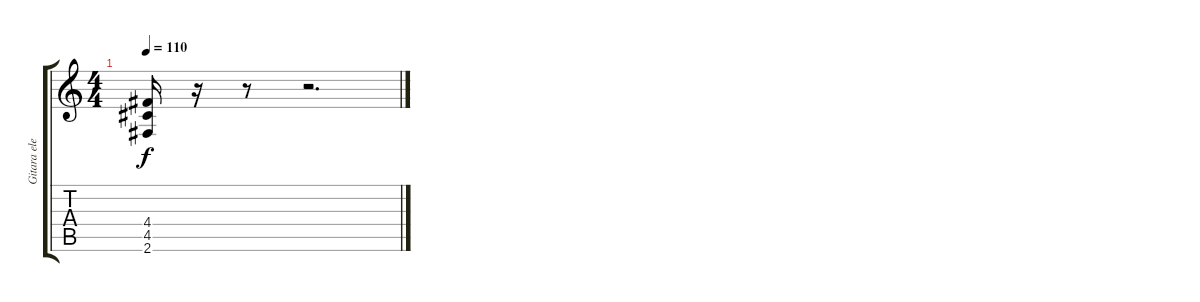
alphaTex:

\track ("Gitara elektryczna" "Gitara ele") {instrument distortionguitar}
\staff {score tabs}
\tuning (E4 B3 G3 D3 A2 E2) {hide}
\ts (4 4)
\tempo 110
\clef g2
\ks c
(4.4 4.5 2.6).16{dy f} r.16 r.8 r.2{d}
